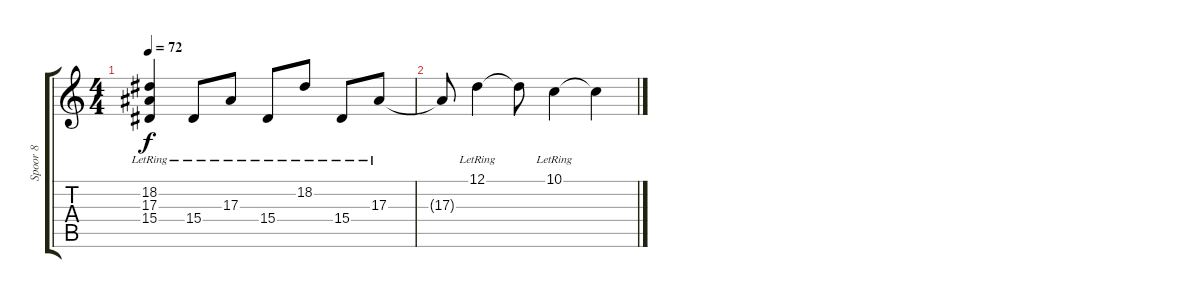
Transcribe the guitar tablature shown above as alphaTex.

\track ("Spoor 8" "Spoor 8") {instrument brightacousticpiano}
\staff {score tabs}
\tuning (D4 A3 F3 C3 G2 D2) {hide}
\ts (4 4)
\tempo 72
\clef g2
\ks c
(18.2{lr} 17.3{lr} 15.4{lr}).4{dy f} 15.4{lr}.8 17.3{lr}.8 15.4{lr}.8 18.2{lr}.8 15.4{lr}.8 17.3{lr}.8 |
17.3{t}.8 12.1{lr}.4 12.1{t}.8 10.1{lr}.4 10.1{t}.4
